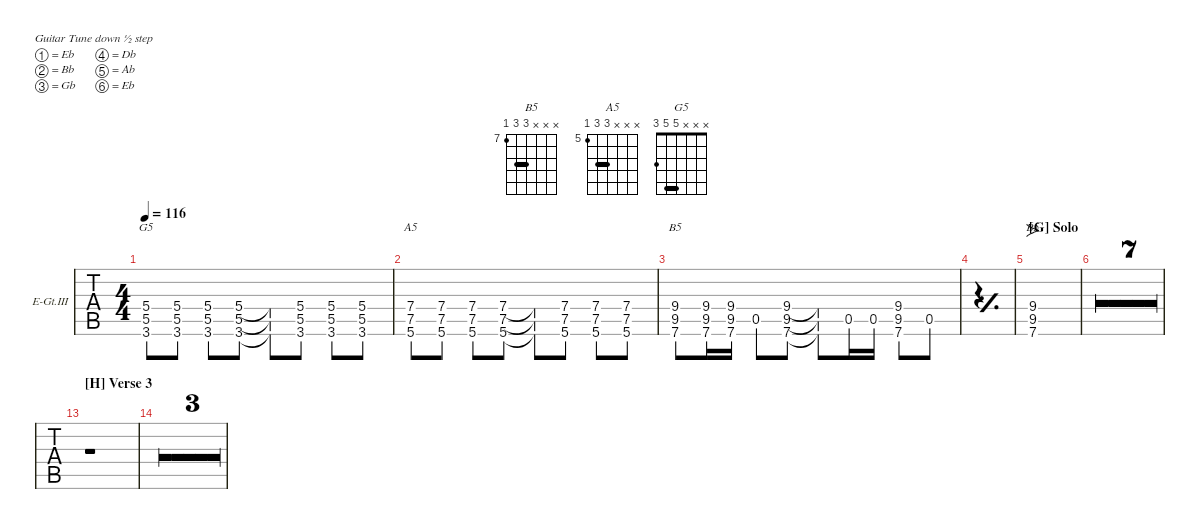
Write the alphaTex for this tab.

\hideDynamics
\bracketExtendMode nobrackets
\firstSystemTrackNameOrientation horizontal
\otherSystemsTrackNameOrientation horizontal
\track ("E.Guitar III (Left)" "E-Gt.III") {multiBarRest instrument overdrivenguitar}
\staff {tabs}
\tuning (Eb4 Bb3 Gb3 Db3 Ab2 Eb2)
\chord ("B5" x x x 9 9 7) {firstfret 7 barre 9}
\chord ("A5" x x x 7 7 5) {firstfret 5 barre 7}
\chord ("G5" x x x 5 5 3) {barre 5}
\ts (4 4)
\tempo 116
\clef g2
\ks db
(3.6 5.5 5.4).8{ch "G5" dy f} (3.6 5.5 5.4).8 (3.6 5.5 5.4).8 (3.6 5.5 5.4).8 (3.6{t} 5.5{t} 5.4{t}).8 (3.6 5.5 5.4).8 (3.6 5.5 5.4).8 (3.6 5.5 5.4).8 |
(5.6 7.5 7.4).8{ch "A5"} (5.6 7.5 7.4).8 (5.6 7.5 7.4).8 (5.6 7.5 7.4).8 (5.6{t} 7.5{t} 7.4{t}).8 (5.6 7.5 7.4).8 (5.6 7.5 7.4).8 (5.6 7.5 7.4).8 |
(7.6 9.5 9.4).8{ch "B5"} (7.6 9.5 9.4).16 (7.6 9.5 9.4).16 0.5.8 (7.6 9.5 9.4).8 (9.4{t} 9.5{t} 7.6{t}).8 0.5.16 0.5.16 (7.6 9.5 9.4).8 0.5.8 |
\simile simple
|
\section ("G" "Solo")
\simile none
(7.6 9.5 9.4).1{fo ch "B5" beam merge} |
r.1 |
r.1 |
r.1 |
r.1 |
r.1 |
r.1 |
r.1 |
\section ("H" "Verse 3")
r.1 |
r.1 |
r.1 |
r.1
